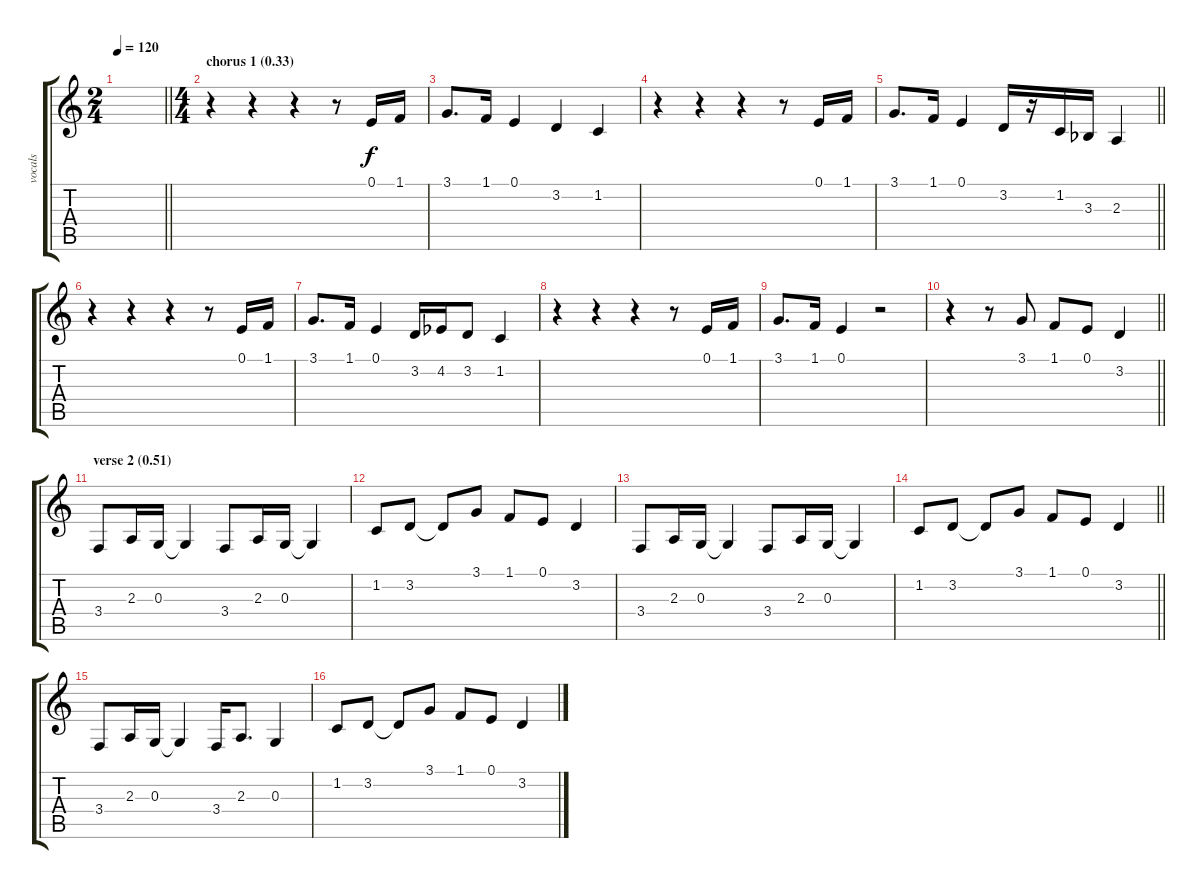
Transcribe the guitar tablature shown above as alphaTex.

\track ("vocals" "vocals") {instrument tenorsax}
\staff {score tabs}
\tuning (E4 B3 G3 D3 A2 E2) {hide}
\ts (2 4)
\tempo 120
\clef g2
\barLineRight lightlight
\ks c
|
\ts (4 4)
\section ("" "chorus 1 (0.33)")
r.4 r.4 r.4 r.8 0.1.16 1.1.16 |
3.1.8{d} 1.1.16 0.1.4 3.2.4 1.2.4 |
r.4 r.4 r.4 r.8 0.1.16 1.1.16 |
\barLineRight lightlight
3.1.8{d} 1.1.16 0.1.4 3.2.16 r.16 1.2.16 3.3{acc b}.16 2.3.4 |
r.4 r.4 r.4 r.8 0.1.16 1.1.16 |
3.1.8{d} 1.1.16 0.1.4 3.2.16 4.2{acc b}.16 3.2.8 1.2.4 |
r.4 r.4 r.4 r.8 0.1.16 1.1.16 |
3.1.8{d} 1.1.16 0.1.4 r.2 |
\barLineRight lightlight
r.4 r.8 3.1.8 1.1.8 0.1.8 3.2.4 |
\section ("" "verse 2 (0.51)")
3.4.8 2.3.16 0.3.16 0.3{t}.4 3.4.8 2.3.16 0.3.16 0.3{t}.4 |
1.2.8 3.2.8 3.2{t}.8 3.1.8 1.1.8 0.1.8 3.2.4 |
3.4.8 2.3.16 0.3.16 0.3{t}.4 3.4.8 2.3.16 0.3.16 0.3{t}.4 |
\barLineRight lightlight
1.2.8 3.2.8 3.2{t}.8 3.1.8 1.1.8 0.1.8 3.2.4 |
3.4.8 2.3.16 0.3.16 0.3{t}.4 3.4.16 2.3.8{d} 0.3.4 |
1.2.8 3.2.8 3.2{t}.8 3.1.8 1.1.8 0.1.8 3.2.4
